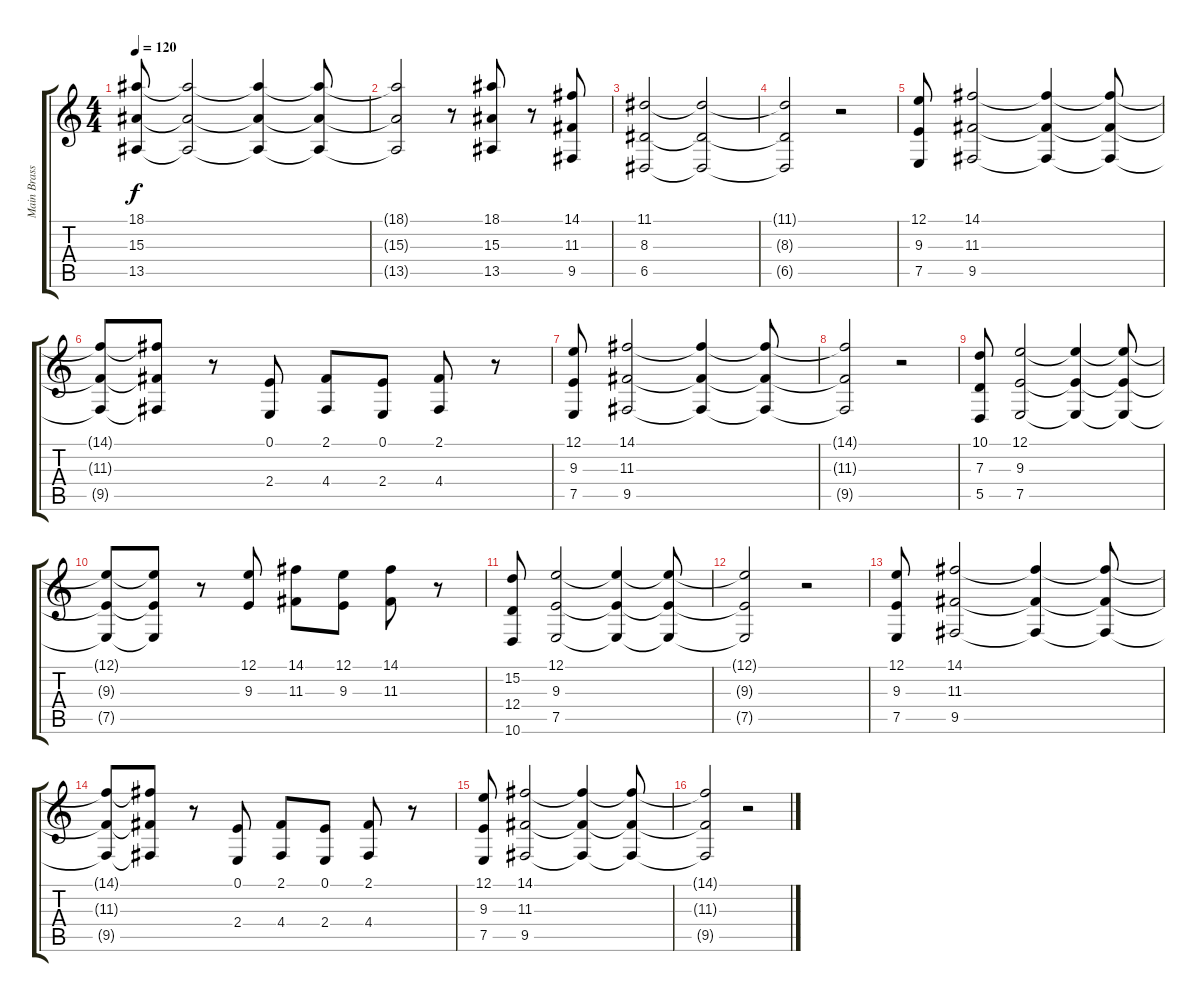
\track ("Main Brass" "Main Brass") {instrument synthbrass1}
\staff {score tabs}
\tuning (E4 B3 G3 D3 A2 E2) {hide}
\ts (4 4)
\tempo 120
\clef g2
\ks c
(18.1 15.3 13.5).8{dy f} (18.1{t} 15.3{t} 13.5{t}).2 (18.1{t} 15.3{t} 13.5{t}).4 (18.1{t} 15.3{t} 13.5{t}).8 |
(18.1{t} 15.3{t} 13.5{t}).2 r.8 (18.1 15.3 13.5).8 r.8 (14.1 11.3 9.5).8 |
(11.1 8.3 6.5).2 (11.1{t} 8.3{t} 6.5{t}).2 |
(11.1{t} 8.3{t} 6.5{t}).2 r.2 |
(12.1 9.3 7.5).8{instrument stringensemble1} (14.1 11.3 9.5).2 (14.1{t} 11.3{t} 9.5{t}).4 (14.1{t} 11.3{t} 9.5{t}).8 |
(14.1{t} 11.3{t} 9.5{t}).8 (14.1{t} 11.3{t} 9.5{t}).8 r.8 (0.1 2.4).8 (2.1 4.4).8 (0.1 2.4).8 (2.1 4.4).8 r.8 |
(12.1 9.3 7.5).8 (14.1 11.3 9.5).2 (14.1{t} 11.3{t} 9.5{t}).4 (14.1{t} 11.3{t} 9.5{t}).8 |
(14.1{t} 11.3{t} 9.5{t}).2 r.2 |
(10.1 7.3 5.5).8 (12.1 9.3 7.5).2 (12.1{t} 9.3{t} 7.5{t}).4 (12.1{t} 9.3{t} 7.5{t}).8 |
(12.1{t} 9.3{t} 7.5{t}).8 (12.1{t} 9.3{t} 7.5{t}).8 r.8 (12.1 9.3).8 (14.1 11.3).8 (12.1 9.3).8 (14.1 11.3).8 r.8 |
(15.2 12.4 10.6).8 (12.1 9.3 7.5).2 (12.1{t} 9.3{t} 7.5{t}).4 (12.1{t} 9.3{t} 7.5{t}).8 |
(12.1{t} 9.3{t} 7.5{t}).2 r.2 |
(12.1 9.3 7.5).8{instrument stringensemble1} (14.1 11.3 9.5).2 (14.1{t} 11.3{t} 9.5{t}).4 (14.1{t} 11.3{t} 9.5{t}).8 |
(14.1{t} 11.3{t} 9.5{t}).8 (14.1{t} 11.3{t} 9.5{t}).8 r.8 (0.1 2.4).8 (2.1 4.4).8 (0.1 2.4).8 (2.1 4.4).8 r.8 |
(12.1 9.3 7.5).8 (14.1 11.3 9.5).2 (14.1{t} 11.3{t} 9.5{t}).4 (14.1{t} 11.3{t} 9.5{t}).8 |
(14.1{t} 11.3{t} 9.5{t}).2 r.2
